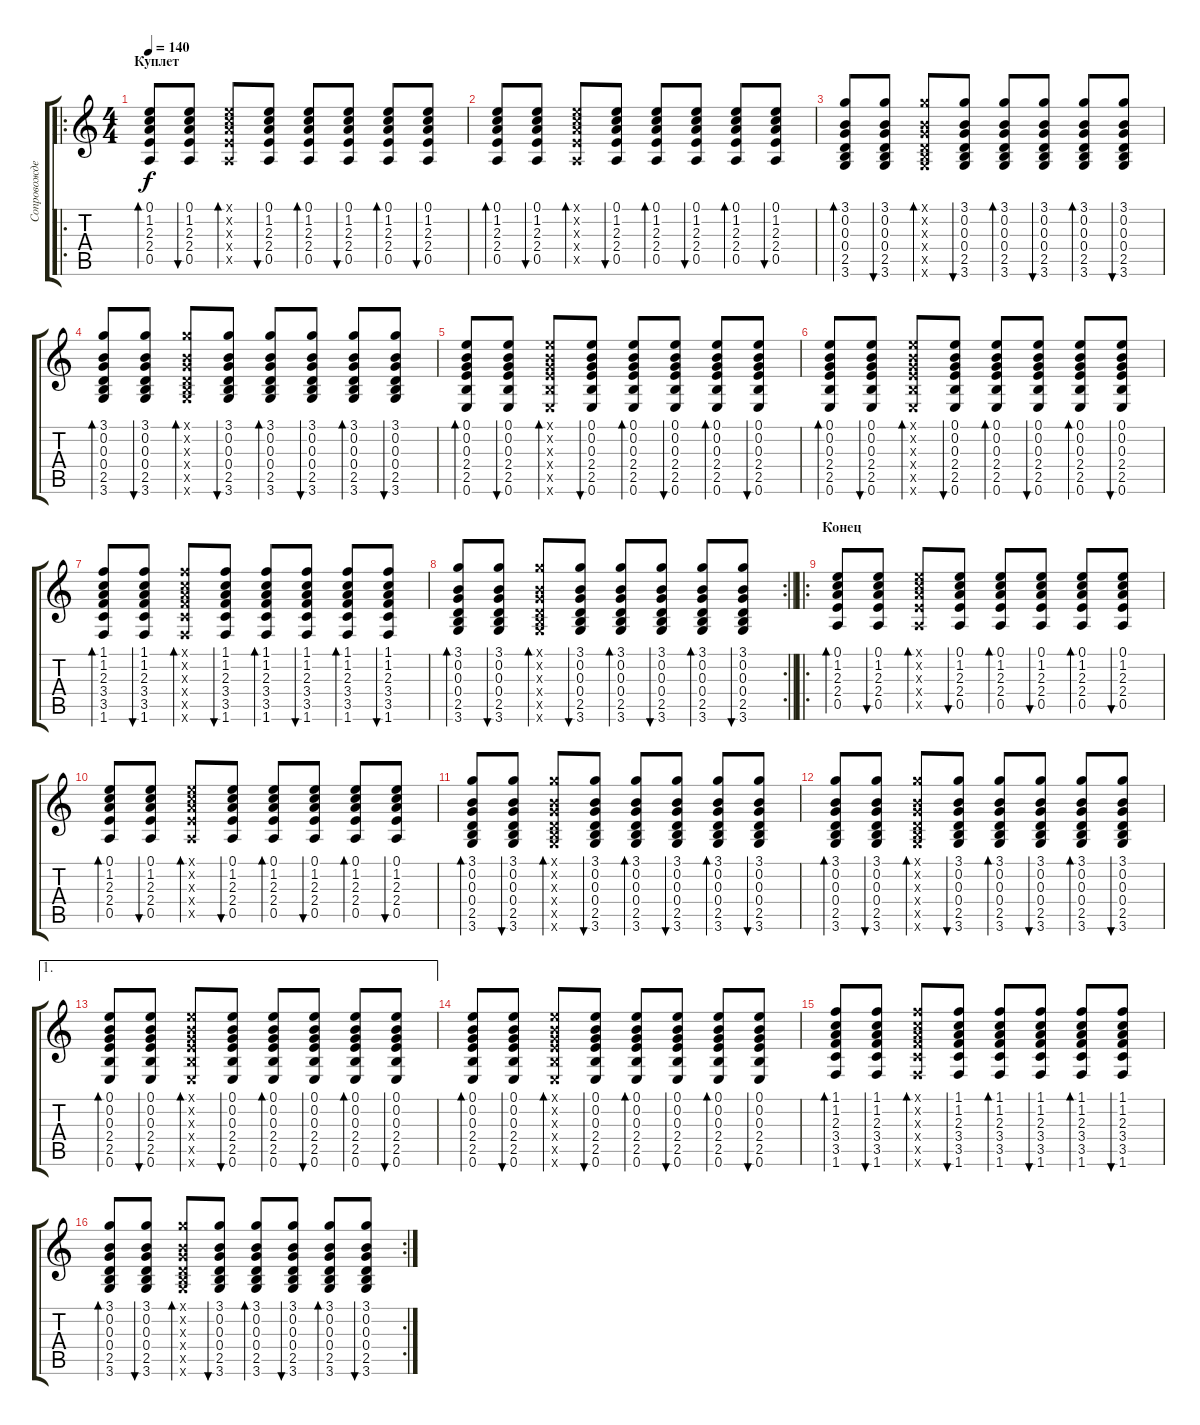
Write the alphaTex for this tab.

\track ("Сопровождение" "Сопровожде") {instrument acousticguitarsteel}
\staff {score tabs}
\tuning (E4 B3 G3 D3 A2 E2) {hide}
\ro
\ts (4 4)
\section ("" "Куплет")
\tempo 140
\clef g2
\ks c
(0.1 1.2 2.3 2.4 0.5).8{bd 60 dy f} (0.1 1.2 2.3 2.4 0.5).8{bu 60} (0.1{x} 1.2{x} 2.3{x} 2.4{x} 0.5{x}).8{bd 60} (0.1 1.2 2.3 2.4 0.5).8{bu 60} (0.1 1.2 2.3 2.4 0.5).8{bd 60} (0.1 1.2 2.3 2.4 0.5).8{bu 60} (0.1 1.2 2.3 2.4 0.5).8{bd 60} (0.1 1.2 2.3 2.4 0.5).8{bu 60} |
(0.1 1.2 2.3 2.4 0.5).8{bd 60} (0.1 1.2 2.3 2.4 0.5).8{bu 60} (0.1{x} 1.2{x} 2.3{x} 2.4{x} 0.5{x}).8{bd 60} (0.1 1.2 2.3 2.4 0.5).8{bu 60} (0.1 1.2 2.3 2.4 0.5).8{bd 60} (0.1 1.2 2.3 2.4 0.5).8{bu 60} (0.1 1.2 2.3 2.4 0.5).8{bd 60} (0.1 1.2 2.3 2.4 0.5).8{bu 60} |
(3.1 0.2 0.3 0.4 2.5 3.6).8{bd 60} (3.1 0.2 0.3 0.4 2.5 3.6).8{bu 60} (3.1{x} 0.2{x} 0.3{x} 0.4{x} 2.5{x} 3.6{x}).8{bd 60} (3.1 0.2 0.3 0.4 2.5 3.6).8{bu 60} (3.1 0.2 0.3 0.4 2.5 3.6).8{bd 60} (3.1 0.2 0.3 0.4 2.5 3.6).8{bu 60} (3.1 0.2 0.3 0.4 2.5 3.6).8{bd 60} (3.1 0.2 0.3 0.4 2.5 3.6).8{bu 60} |
(3.1 0.2 0.3 0.4 2.5 3.6).8{bd 60} (3.1 0.2 0.3 0.4 2.5 3.6).8{bu 60} (3.1{x} 0.2{x} 0.3{x} 0.4{x} 2.5{x} 3.6{x}).8{bd 60} (3.1 0.2 0.3 0.4 2.5 3.6).8{bu 60} (3.1 0.2 0.3 0.4 2.5 3.6).8{bd 60} (3.1 0.2 0.3 0.4 2.5 3.6).8{bu 60} (3.1 0.2 0.3 0.4 2.5 3.6).8{bd 60} (3.1 0.2 0.3 0.4 2.5 3.6).8{bu 60} |
(0.1 0.2 0.3 2.4 2.5 0.6).8{bd 60} (0.1 0.2 0.3 2.4 2.5 0.6).8{bu 60} (0.1{x} 0.2{x} 0.3{x} 2.4{x} 2.5{x} 0.6{x}).8{bd 60} (0.1 0.2 0.3 2.4 2.5 0.6).8{bu 60} (0.1 0.2 0.3 2.4 2.5 0.6).8{bd 60} (0.1 0.2 0.3 2.4 2.5 0.6).8{bu 60} (0.1 0.2 0.3 2.4 2.5 0.6).8{bd 60} (0.1 0.2 0.3 2.4 2.5 0.6).8{bu 60} |
(0.1 0.2 0.3 2.4 2.5 0.6).8{bd 60} (0.1 0.2 0.3 2.4 2.5 0.6).8{bu 60} (0.1{x} 0.2{x} 0.3{x} 2.4{x} 2.5{x} 0.6{x}).8{bd 60} (0.1 0.2 0.3 2.4 2.5 0.6).8{bu 60} (0.1 0.2 0.3 2.4 2.5 0.6).8{bd 60} (0.1 0.2 0.3 2.4 2.5 0.6).8{bu 60} (0.1 0.2 0.3 2.4 2.5 0.6).8{bd 60} (0.1 0.2 0.3 2.4 2.5 0.6).8{bu 60} |
(1.1 1.2 2.3 3.4 3.5 1.6).8{bd 60} (1.1 1.2 2.3 3.4 3.5 1.6).8{bu 60} (1.1{x} 1.2{x} 2.3{x} 3.4{x} 3.5{x} 1.6{x}).8{bd 60} (1.1 1.2 2.3 3.4 3.5 1.6).8{bu 60} (1.1 1.2 2.3 3.4 3.5 1.6).8{bd 60} (1.1 1.2 2.3 3.4 3.5 1.6).8{bu 60} (1.1 1.2 2.3 3.4 3.5 1.6).8{bd 60} (1.1 1.2 2.3 3.4 3.5 1.6).8{bu 60} |
\rc 2
\barLineRight lightlight
(3.1 0.2 0.3 0.4 2.5 3.6).8{bd 60} (3.1 0.2 0.3 0.4 2.5 3.6).8{bu 60} (3.1{x} 0.2{x} 0.3{x} 0.4{x} 2.5{x} 3.6{x}).8{bd 60} (3.1 0.2 0.3 0.4 2.5 3.6).8{bu 60} (3.1 0.2 0.3 0.4 2.5 3.6).8{bd 60} (3.1 0.2 0.3 0.4 2.5 3.6).8{bu 60} (3.1 0.2 0.3 0.4 2.5 3.6).8{bd 60} (3.1 0.2 0.3 0.4 2.5 3.6).8{bu 60} |
\ro
\section ("" "Конец")
(0.1 1.2 2.3 2.4 0.5).8{bd 60} (0.1 1.2 2.3 2.4 0.5).8{bu 60} (0.1{x} 1.2{x} 2.3{x} 2.4{x} 0.5{x}).8{bd 60} (0.1 1.2 2.3 2.4 0.5).8{bu 60} (0.1 1.2 2.3 2.4 0.5).8{bd 60} (0.1 1.2 2.3 2.4 0.5).8{bu 60} (0.1 1.2 2.3 2.4 0.5).8{bd 60} (0.1 1.2 2.3 2.4 0.5).8{bu 60} |
(0.1 1.2 2.3 2.4 0.5).8{bd 60} (0.1 1.2 2.3 2.4 0.5).8{bu 60} (0.1{x} 1.2{x} 2.3{x} 2.4{x} 0.5{x}).8{bd 60} (0.1 1.2 2.3 2.4 0.5).8{bu 60} (0.1 1.2 2.3 2.4 0.5).8{bd 60} (0.1 1.2 2.3 2.4 0.5).8{bu 60} (0.1 1.2 2.3 2.4 0.5).8{bd 60} (0.1 1.2 2.3 2.4 0.5).8{bu 60} |
(3.1 0.2 0.3 0.4 2.5 3.6).8{bd 60} (3.1 0.2 0.3 0.4 2.5 3.6).8{bu 60} (3.1{x} 0.2{x} 0.3{x} 0.4{x} 2.5{x} 3.6{x}).8{bd 60} (3.1 0.2 0.3 0.4 2.5 3.6).8{bu 60} (3.1 0.2 0.3 0.4 2.5 3.6).8{bd 60} (3.1 0.2 0.3 0.4 2.5 3.6).8{bu 60} (3.1 0.2 0.3 0.4 2.5 3.6).8{bd 60} (3.1 0.2 0.3 0.4 2.5 3.6).8{bu 60} |
(3.1 0.2 0.3 0.4 2.5 3.6).8{bd 60} (3.1 0.2 0.3 0.4 2.5 3.6).8{bu 60} (3.1{x} 0.2{x} 0.3{x} 0.4{x} 2.5{x} 3.6{x}).8{bd 60} (3.1 0.2 0.3 0.4 2.5 3.6).8{bu 60} (3.1 0.2 0.3 0.4 2.5 3.6).8{bd 60} (3.1 0.2 0.3 0.4 2.5 3.6).8{bu 60} (3.1 0.2 0.3 0.4 2.5 3.6).8{bd 60} (3.1 0.2 0.3 0.4 2.5 3.6).8{bu 60} |
\ae 1
(0.1 0.2 0.3 2.4 2.5 0.6).8{bd 60} (0.1 0.2 0.3 2.4 2.5 0.6).8{bu 60} (0.1{x} 0.2{x} 0.3{x} 2.4{x} 2.5{x} 0.6{x}).8{bd 60} (0.1 0.2 0.3 2.4 2.5 0.6).8{bu 60} (0.1 0.2 0.3 2.4 2.5 0.6).8{bd 60} (0.1 0.2 0.3 2.4 2.5 0.6).8{bu 60} (0.1 0.2 0.3 2.4 2.5 0.6).8{bd 60} (0.1 0.2 0.3 2.4 2.5 0.6).8{bu 60} |
(0.1 0.2 0.3 2.4 2.5 0.6).8{bd 60} (0.1 0.2 0.3 2.4 2.5 0.6).8{bu 60} (0.1{x} 0.2{x} 0.3{x} 2.4{x} 2.5{x} 0.6{x}).8{bd 60} (0.1 0.2 0.3 2.4 2.5 0.6).8{bu 60} (0.1 0.2 0.3 2.4 2.5 0.6).8{bd 60} (0.1 0.2 0.3 2.4 2.5 0.6).8{bu 60} (0.1 0.2 0.3 2.4 2.5 0.6).8{bd 60} (0.1 0.2 0.3 2.4 2.5 0.6).8{bu 60} |
(1.1 1.2 2.3 3.4 3.5 1.6).8{bd 60} (1.1 1.2 2.3 3.4 3.5 1.6).8{bu 60} (1.1{x} 1.2{x} 2.3{x} 3.4{x} 3.5{x} 1.6{x}).8{bd 60} (1.1 1.2 2.3 3.4 3.5 1.6).8{bu 60} (1.1 1.2 2.3 3.4 3.5 1.6).8{bd 60} (1.1 1.2 2.3 3.4 3.5 1.6).8{bu 60} (1.1 1.2 2.3 3.4 3.5 1.6).8{bd 60} (1.1 1.2 2.3 3.4 3.5 1.6).8{bu 60} |
\rc 2
(3.1 0.2 0.3 0.4 2.5 3.6).8{bd 60} (3.1 0.2 0.3 0.4 2.5 3.6).8{bu 60} (3.1{x} 0.2{x} 0.3{x} 0.4{x} 2.5{x} 3.6{x}).8{bd 60} (3.1 0.2 0.3 0.4 2.5 3.6).8{bu 60} (3.1 0.2 0.3 0.4 2.5 3.6).8{bd 60} (3.1 0.2 0.3 0.4 2.5 3.6).8{bu 60} (3.1 0.2 0.3 0.4 2.5 3.6).8{bd 60} (3.1 0.2 0.3 0.4 2.5 3.6).8{bu 60}
